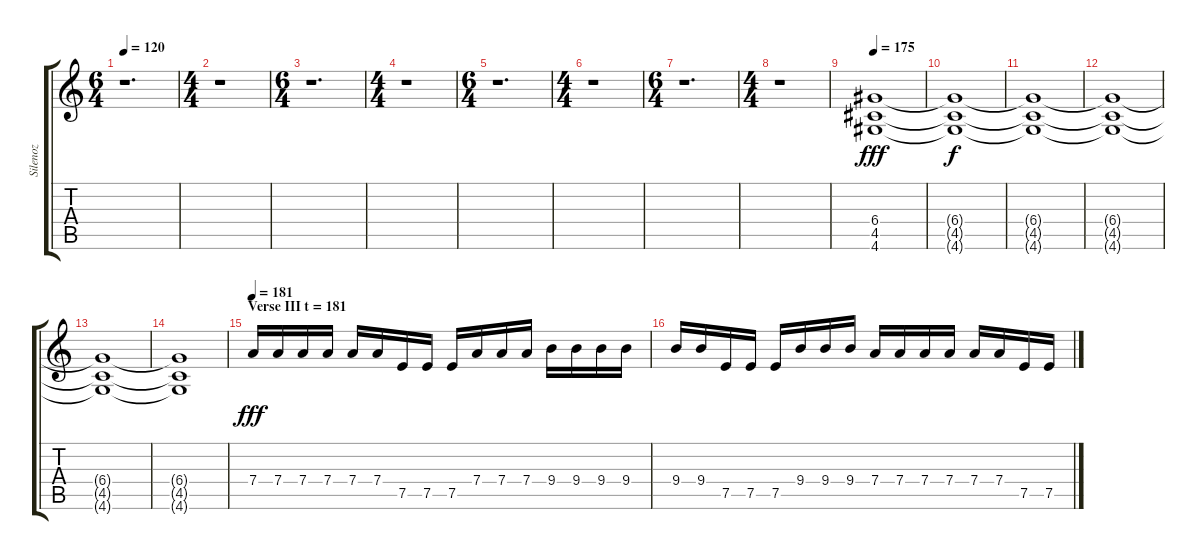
\track ("Silenoz" "Silenoz") {instrument distortionguitar}
\staff {score tabs}
\tuning (E4 B3 G3 D3 A2 E2) {hide}
\ts (6 4)
\tempo 120
\clef g2
\ks c
r.1{d dy f} |
\ts (4 4)
r.1 |
\ts (6 4)
r.1{d} |
\ts (4 4)
r.1 |
\ts (6 4)
r.1{d} |
\ts (4 4)
r.1 |
\ts (6 4)
r.1{d} |
\ts (4 4)
r.1 |
\tempo 175
(6.4 4.5 4.6).1{dy fff} |
(6.4{t} 4.5{t} 4.6{t}).1{dy f} |
(6.4{t} 4.5{t} 4.6{t}).1 |
(6.4{t} 4.5{t} 4.6{t}).1 |
(6.4{t} 4.5{t} 4.6{t}).1 |
(6.4{t} 4.5{t} 4.6{t}).1 |
\section ("" "Verse III t = 181")
\tempo 181
7.4.16{dy fff} 7.4.16 7.4.16 7.4.16 7.4.16 7.4.16 7.5.16 7.5.16 7.5.16 7.4.16 7.4.16 7.4.16 9.4.16 9.4.16 9.4.16 9.4.16 |
9.4.16 9.4.16 7.5.16 7.5.16 7.5.16 9.4.16 9.4.16 9.4.16 7.4.16 7.4.16 7.4.16 7.4.16 7.4.16 7.4.16 7.5.16 7.5.16
